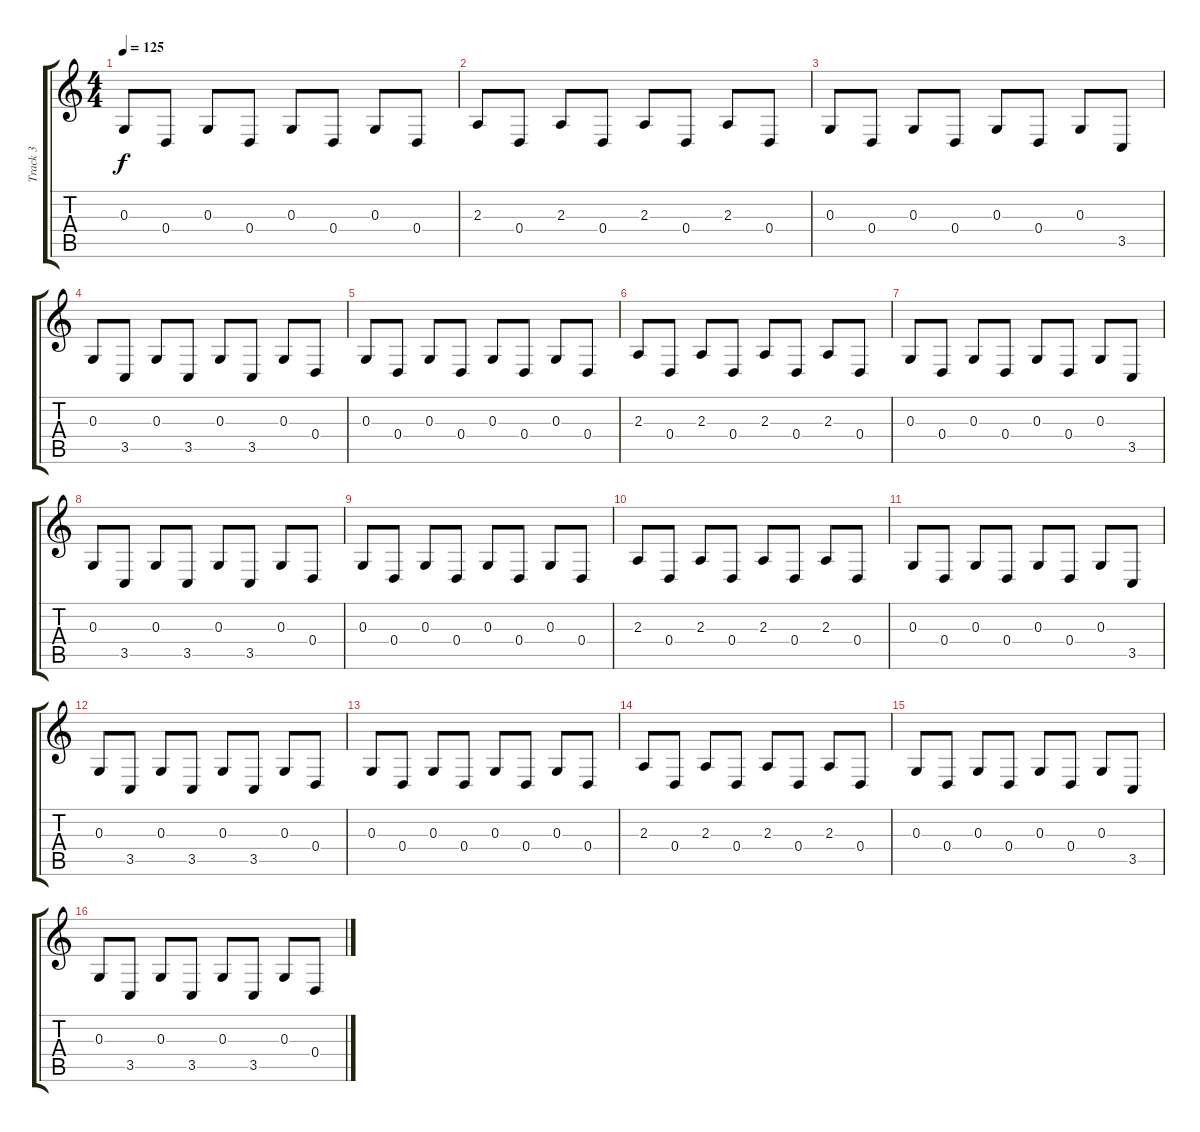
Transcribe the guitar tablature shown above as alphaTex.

\track ("Track 3" "Track 3") {instrument acousticgrandpiano}
\staff {score tabs}
\tuning (E4 B3 G3 D3 A2 E2) {hide}
\ts (4 4)
\tempo 125
\clef g2
\ks c
0.3.8{dy f} 0.4.8 0.3.8 0.4.8 0.3.8 0.4.8 0.3.8 0.4.8 |
2.3.8 0.4.8 2.3.8 0.4.8 2.3.8 0.4.8 2.3.8 0.4.8 |
0.3.8 0.4.8 0.3.8 0.4.8 0.3.8 0.4.8 0.3.8 3.5.8 |
0.3.8 3.5.8 0.3.8 3.5.8 0.3.8 3.5.8 0.3.8 0.4.8 |
0.3.8 0.4.8 0.3.8 0.4.8 0.3.8 0.4.8 0.3.8 0.4.8 |
2.3.8 0.4.8 2.3.8 0.4.8 2.3.8 0.4.8 2.3.8 0.4.8 |
0.3.8 0.4.8 0.3.8 0.4.8 0.3.8 0.4.8 0.3.8 3.5.8 |
0.3.8 3.5.8 0.3.8 3.5.8 0.3.8 3.5.8 0.3.8 0.4.8 |
0.3.8 0.4.8 0.3.8 0.4.8 0.3.8 0.4.8 0.3.8 0.4.8 |
2.3.8 0.4.8 2.3.8 0.4.8 2.3.8 0.4.8 2.3.8 0.4.8 |
0.3.8 0.4.8 0.3.8 0.4.8 0.3.8 0.4.8 0.3.8 3.5.8 |
0.3.8 3.5.8 0.3.8 3.5.8 0.3.8 3.5.8 0.3.8 0.4.8 |
0.3.8 0.4.8 0.3.8 0.4.8 0.3.8 0.4.8 0.3.8 0.4.8 |
2.3.8 0.4.8 2.3.8 0.4.8 2.3.8 0.4.8 2.3.8 0.4.8 |
0.3.8 0.4.8 0.3.8 0.4.8 0.3.8 0.4.8 0.3.8 3.5.8 |
0.3.8 3.5.8 0.3.8 3.5.8 0.3.8 3.5.8 0.3.8 0.4.8
